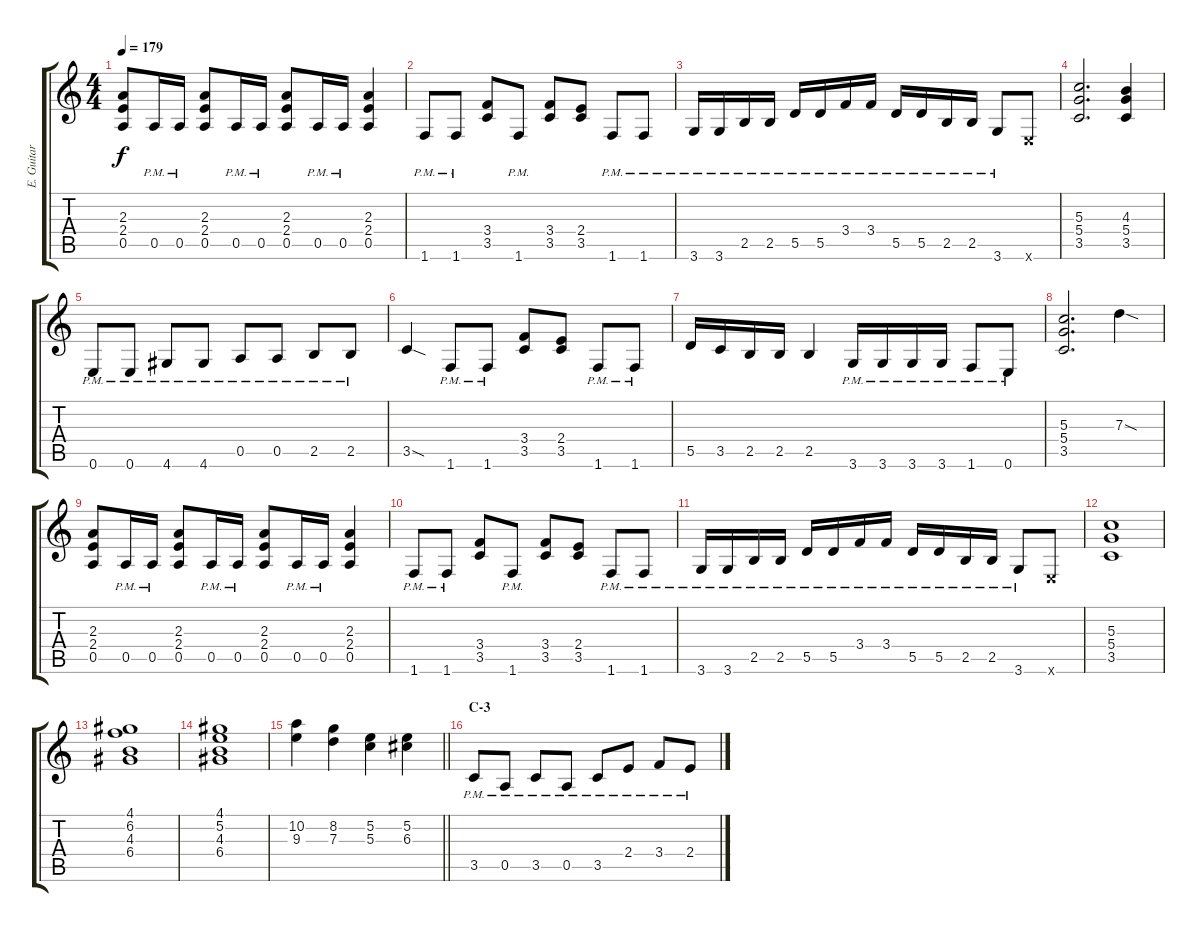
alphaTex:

\track ("E. Guitar I" "E. Guitar ") {instrument overdrivenguitar}
\staff {score tabs}
\tuning (E4 B3 G3 D3 A2 E2) {hide}
\ts (4 4)
\tempo 179
\clef g2
\ks c
(2.3 2.4 0.5).8{dy f} 0.5{pm}.16 0.5{pm}.16 (2.3 2.4 0.5).8 0.5{pm}.16 0.5{pm}.16 (2.3 2.4 0.5).8 0.5{pm}.16 0.5{pm}.16 (2.3 2.4 0.5).4 |
1.6{pm}.8 1.6{pm}.8 (3.4 3.5).8 1.6{pm}.8 (3.4 3.5).8 (2.4 3.5).8 1.6{pm}.8 1.6{pm}.8 |
3.6{pm}.16 3.6{pm}.16 2.5{pm}.16 2.5{pm}.16 5.5{pm}.16 5.5{pm}.16 3.4{pm}.16 3.4{pm}.16 5.5{pm}.16 5.5{pm}.16 2.5{pm}.16 2.5{pm}.16 3.6{pm}.8 0.6{x}.8 |
(5.3 5.4 3.5).2{d} (4.3 5.4 3.5).4 |
0.6{pm}.8 0.6{pm}.8 4.6{pm}.8 4.6{pm}.8 0.5{pm}.8 0.5{pm}.8 2.5{pm}.8 2.5{pm}.8 |
3.5{sod}.4 1.6{pm}.8 1.6{pm}.8 (3.4 3.5).8 (2.4 3.5).8 1.6{pm}.8 1.6{pm}.8 |
5.5.16 3.5.16 2.5.16 2.5.16 2.5.4 3.6{pm}.16 3.6{pm}.16 3.6{pm}.16 3.6{pm}.16 1.6{pm}.8 0.6{pm}.8 |
(5.3 5.4 3.5).2{d} 7.3{sod}.4 |
(2.3 2.4 0.5).8 0.5{pm}.16 0.5{pm}.16 (2.3 2.4 0.5).8 0.5{pm}.16 0.5{pm}.16 (2.3 2.4 0.5).8 0.5{pm}.16 0.5{pm}.16 (2.3 2.4 0.5).4 |
1.6{pm}.8 1.6{pm}.8 (3.4 3.5).8 1.6{pm}.8 (3.4 3.5).8 (2.4 3.5).8 1.6{pm}.8 1.6{pm}.8 |
3.6{pm}.16 3.6{pm}.16 2.5{pm}.16 2.5{pm}.16 5.5{pm}.16 5.5{pm}.16 3.4{pm}.16 3.4{pm}.16 5.5{pm}.16 5.5{pm}.16 2.5{pm}.16 2.5{pm}.16 3.6{pm}.8 0.6{x}.8 |
(5.3 5.4 3.5).1 |
(4.1 6.2 4.3 6.4).1 |
(4.1 5.2 4.3 6.4).1 |
\barLineRight lightlight
(10.2 9.3).4 (8.2 7.3).4 (5.2 5.3).4 (5.2 6.3).4 |
\section ("" "C-3")
3.5{pm}.8 0.5{pm}.8 3.5{pm}.8 0.5{pm}.8 3.5{pm}.8 2.4{pm}.8 3.4{pm}.8 2.4{pm}.8
